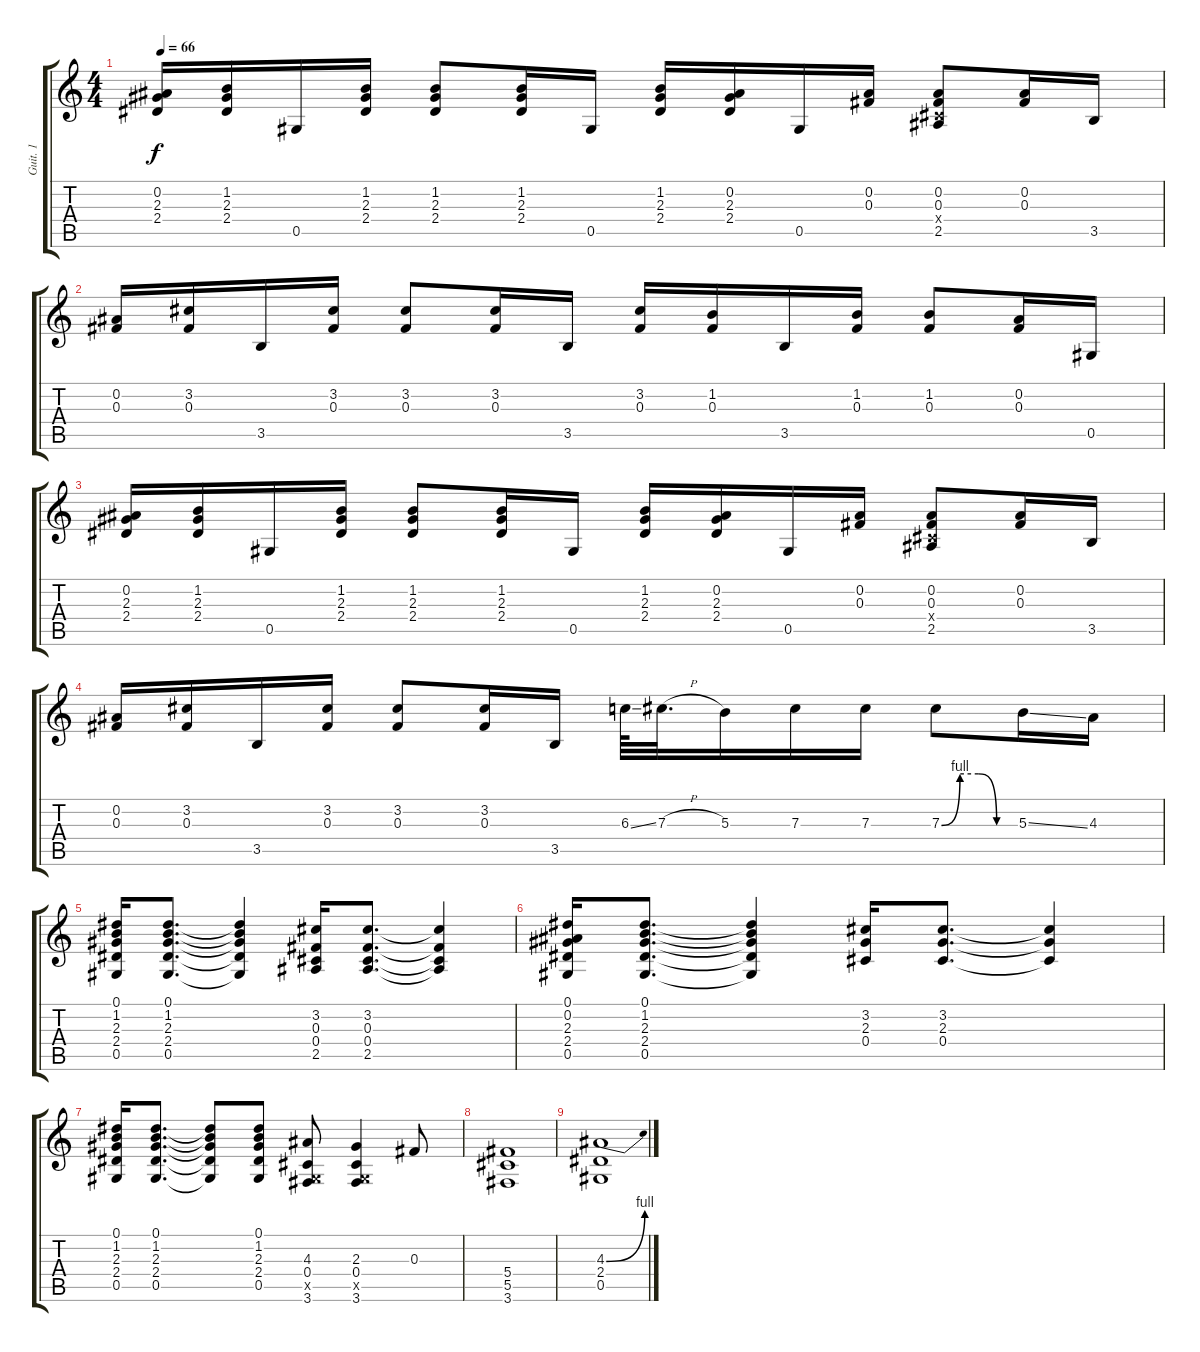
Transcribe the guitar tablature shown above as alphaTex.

\track ("Guit. 1" "Guit. 1") {instrument overdrivenguitar}
\staff {score tabs}
\tuning (Eb4 Bb3 Gb3 Db3 Ab2 Eb2) {hide}
\ts (4 4)
\tempo 66
\clef g2
\ks c
(0.2 2.3 2.4).16{dy f} (1.2 2.3 2.4).16 0.5.16 (1.2 2.3 2.4).16 (1.2 2.3 2.4).8 (1.2 2.3 2.4).16 0.5.16 (1.2 2.3 2.4).16 (0.2 2.3 2.4).16 0.5.16 (0.2 0.3).16 (0.2 0.3 0.4{x} 2.5).8 (0.2 0.3).16 3.5.16 |
(0.2 0.3).16 (3.2 0.3).16 3.5.16 (3.2 0.3).16 (3.2 0.3).8 (3.2 0.3).16 3.5.16 (3.2 0.3).16 (1.2 0.3).16 3.5.16 (1.2 0.3).16 (1.2 0.3).8 (0.2 0.3).16 0.5.16 |
(0.2 2.3 2.4).16 (1.2 2.3 2.4).16 0.5.16 (1.2 2.3 2.4).16 (1.2 2.3 2.4).8 (1.2 2.3 2.4).16 0.5.16 (1.2 2.3 2.4).16 (0.2 2.3 2.4).16 0.5.16 (0.2 0.3).16 (0.2 0.3 0.4{x} 2.5).8 (0.2 0.3).16 3.5.16 |
(0.2 0.3).16 (3.2 0.3).16 3.5.16 (3.2 0.3).16 (3.2 0.3).8 (3.2 0.3).16 3.5.16 6.3{ss}.64 7.3{h}.32{d} 5.3.16 7.3.16 7.3.16 7.3{be (custom 0 0 15 4 30 4 45 0 60 0)}.8 5.3{ss}.16 4.3.16 |
(0.1 1.2 2.3 2.4 0.5).16 (0.1 1.2 2.3 2.4 0.5).8{d} (0.1{t} 1.2{t} 2.3{t} 2.4{t} 0.5{t}).4 (3.2 0.3 0.4 2.5).16 (3.2 0.3 0.4 2.5).8{d} (3.2{t} 0.3{t} 0.4{t} 2.5{t}).4 |
(0.1 0.2 2.3 2.4 0.5).16 (0.1 1.2 2.3 2.4 0.5).8{d} (0.1{t} 1.2{t} 2.3{t} 2.4{t} 0.5{t}).4 (3.2 2.3 0.4).16 (3.2 2.3 0.4).8{d} (3.2{t} 2.3{t} 0.4{t}).4 |
(0.1 1.2 2.3 2.4 0.5).16 (0.1 1.2 2.3 2.4 0.5).8{d} (0.1{t} 1.2{t} 2.3{t} 2.4{t} 0.5{t}).8 (0.1 1.2 2.3 2.4 0.5).8 (4.3 0.4 0.5{x} 3.6).8 (2.3 0.4 0.5{x} 3.6).4 0.3.8 |
(5.4 5.5 3.6).1 |
(4.3{be (bend 0 0 60 4)} 2.4 0.5).1
